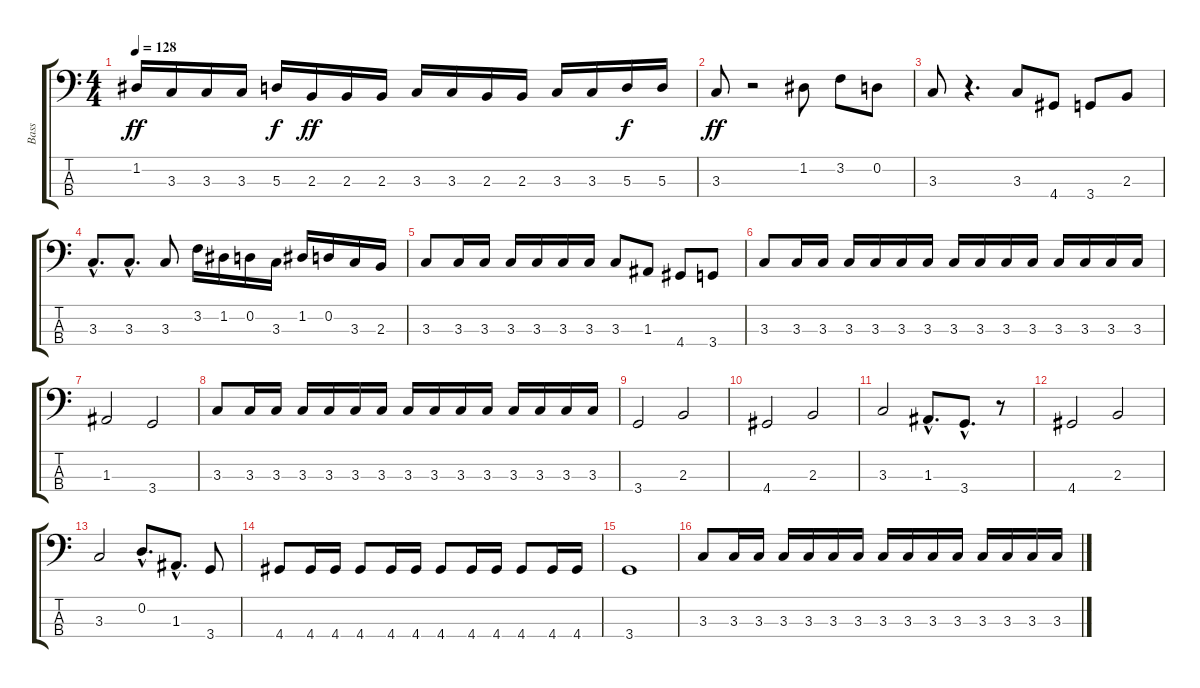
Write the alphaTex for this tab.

\track ("Bass" "Bass") {instrument fretlessbass}
\staff {score tabs}
\tuning (G2 D2 A1 E1) {hide}
\ts (4 4)
\tempo 128
\clef f4
\ks c
1.2.16{dy ff} 3.3.16 3.3.16 3.3.16 5.3.16{dy f} 2.3.16{dy ff} 2.3.16 2.3.16 3.3.16 3.3.16 2.3.16 2.3.16 3.3.16 3.3.16 5.3.16{dy f} 5.3.16 |
3.3.8{dy ff} r.2 1.2.8 3.2.8 0.2.8 |
3.3.8 r.4{d} 3.3.8 4.4.8 3.4.8 2.3.8 |
3.3{hac}.8{d} 3.3{hac}.8{d} 3.3.8 3.2.16 1.2.16 0.2.16 3.3.16 1.2.16 0.2.16 3.3.16 2.3.16 |
3.3.8 3.3.16 3.3.16 3.3.16 3.3.16 3.3.16 3.3.16 3.3.8 1.3.8 4.4.8 3.4.8 |
3.3.8 3.3.16 3.3.16 3.3.16 3.3.16 3.3.16 3.3.16 3.3.16 3.3.16 3.3.16 3.3.16 3.3.16 3.3.16 3.3.16 3.3.16 |
1.3.2 3.4.2 |
3.3.8 3.3.16 3.3.16 3.3.16 3.3.16 3.3.16 3.3.16 3.3.16 3.3.16 3.3.16 3.3.16 3.3.16 3.3.16 3.3.16 3.3.16 |
3.4.2 2.3.2 |
4.4.2 2.3.2 |
3.3.2 1.3{hac}.8{d} 3.4{hac}.8{d} r.8 |
4.4.2 2.3.2 |
3.3.2 0.2{hac}.8{d} 1.3{hac}.8{d} 3.4.8 |
4.4.8 4.4.16 4.4.16 4.4.8 4.4.16 4.4.16 4.4.8 4.4.16 4.4.16 4.4.8 4.4.16 4.4.16 |
3.4.1 |
3.3.8 3.3.16 3.3.16 3.3.16 3.3.16 3.3.16 3.3.16 3.3.16 3.3.16 3.3.16 3.3.16 3.3.16 3.3.16 3.3.16 3.3.16
